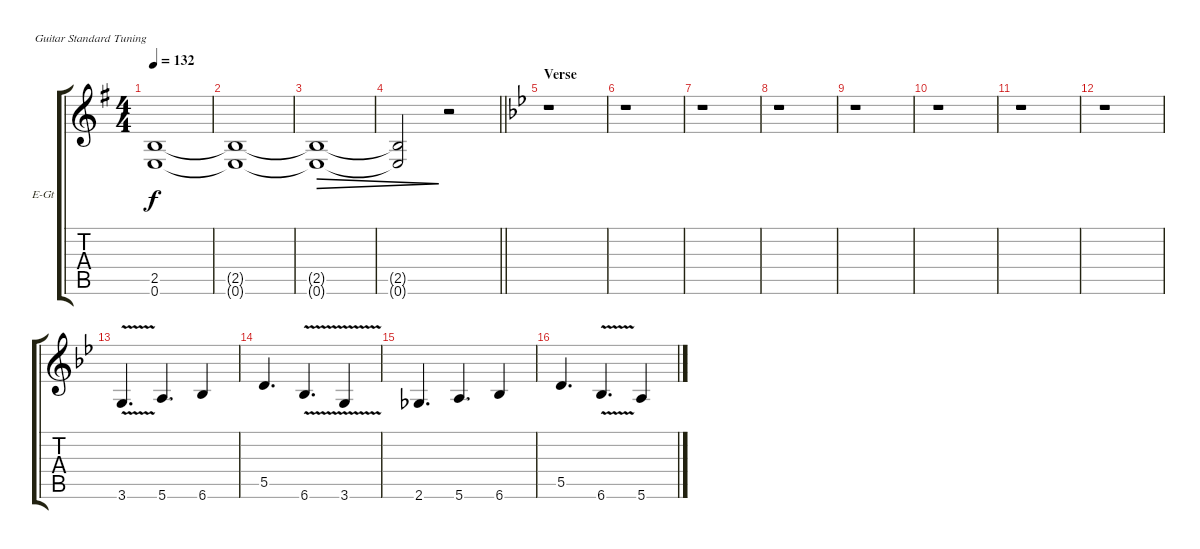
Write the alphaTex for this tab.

\bracketExtendMode groupsimilarinstruments
\firstSystemTrackNameOrientation horizontal
\otherSystemsTrackNameOrientation horizontal
\track ("Guitar 1" "E-Gt") {instrument distortionguitar}
\staff {score tabs}
\tuning (E4 B3 G3 D3 A2 E2)
\ts (4 4)
\tempo 132
\clef g2
\ks g
(2.5 0.6).1{dy f} |
(2.5{t} 0.6{t}).1 |
(2.5{t} 0.6{t}).1{dec} |
\barLineRight lightlight
(2.5{t} 0.6{t}).2{dec} r.2 |
\section ("" "Verse")
\ks bb
r.1 |
r.1 |
r.1 |
r.1 |
r.1 |
r.1 |
r.1 |
r.1 |
3.6{v}.4{d} 5.6.4{d} 6.6.4 |
5.5.4{d} 6.6{v}.4{d} 3.6{v}.4 |
2.6.4{d} 5.6.4{d} 6.6.4 |
5.5.4{d} 6.6{v}.4{d} 5.6.4
